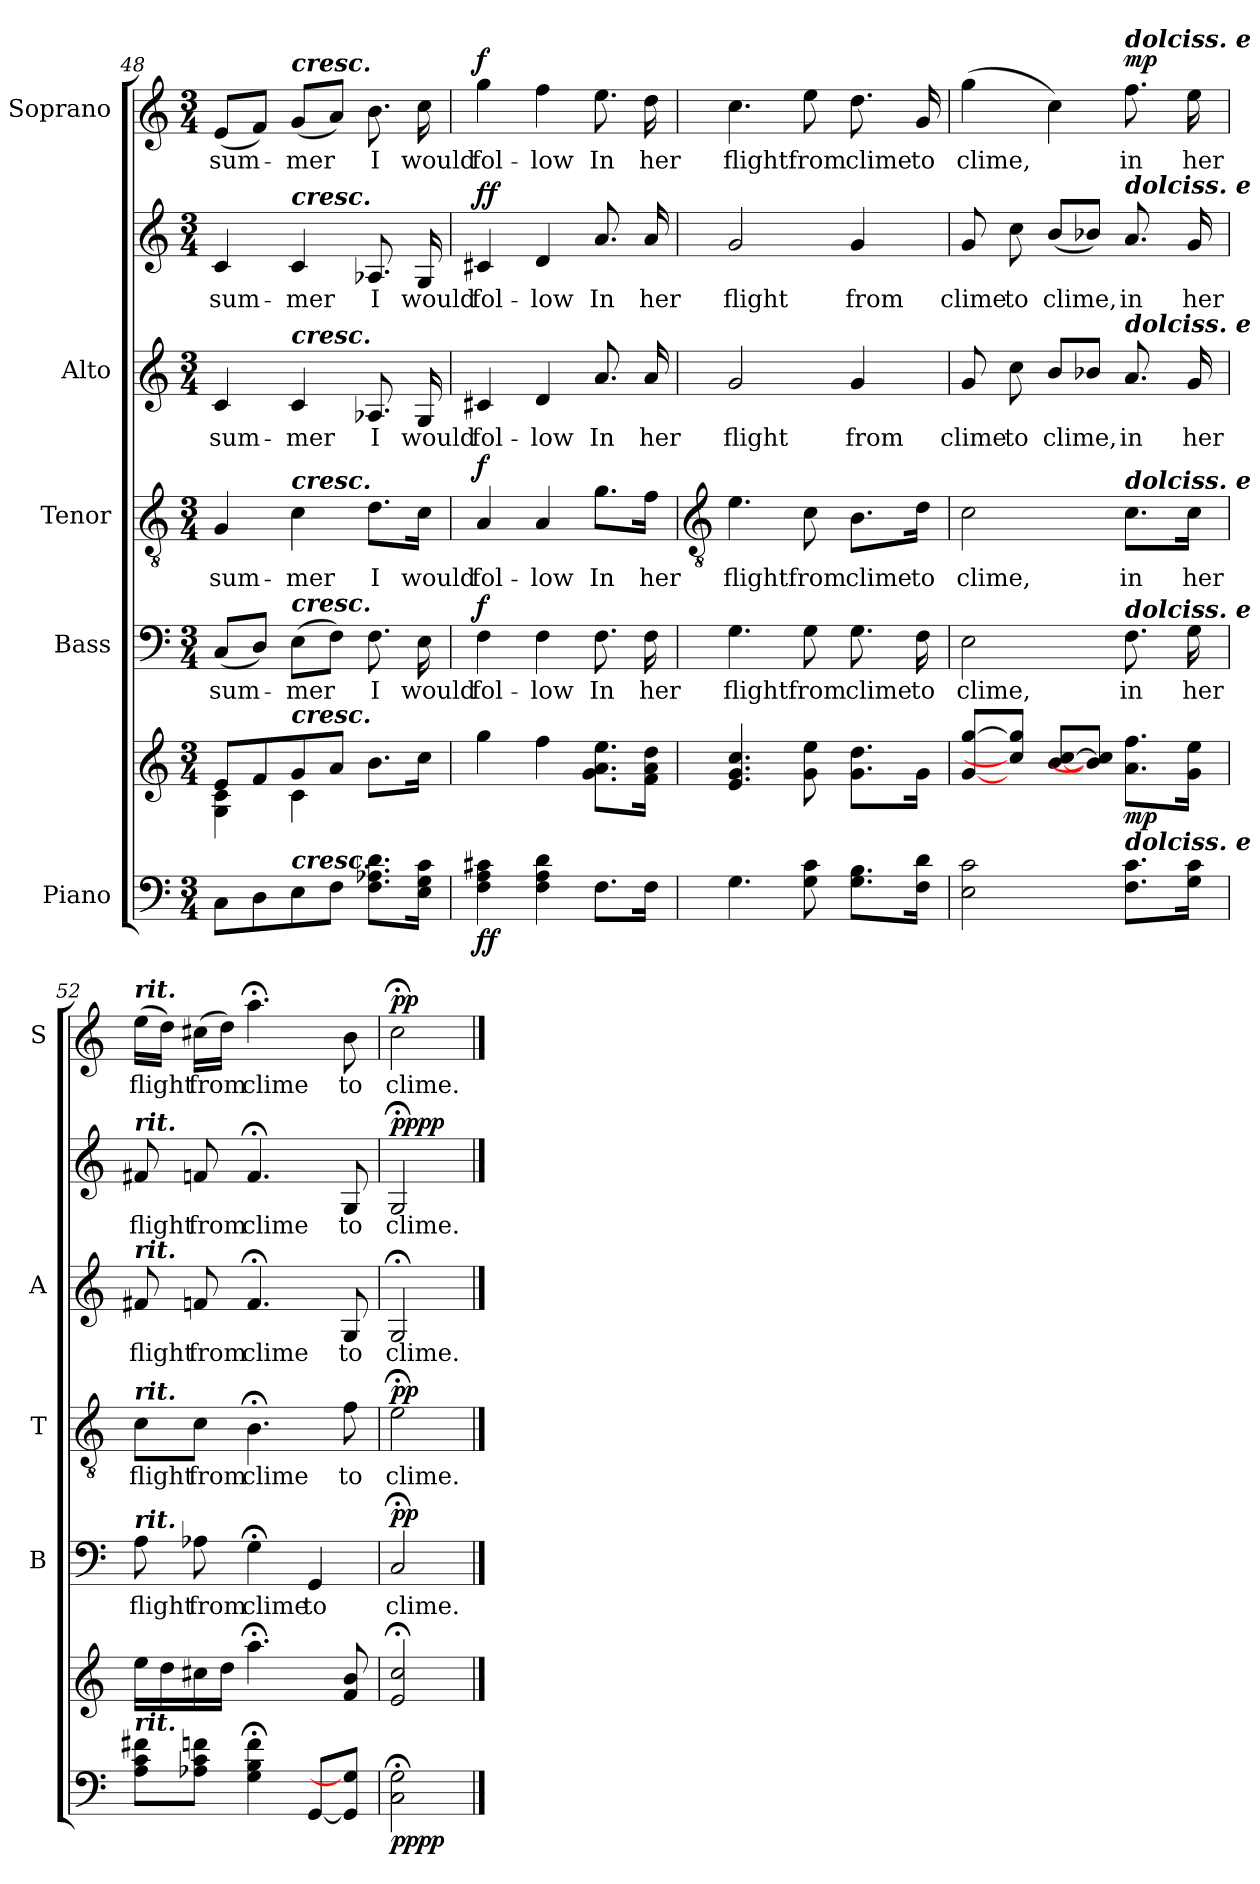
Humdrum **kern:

**kern	**kern	**dynam	**kern	**text	**dynam	**kern	**text	**dynam	**kern	**text	**kern	**text	**dynam	**kern	**text	**dynam
*part5	*part5	*part5	*part4	*part4	*part4	*part3	*part3	*part3	*part2	*part2	*part2	*part2	*part2	*part1	*part1	*part1
*staff7	*staff6	*staff6/7	*staff5	*staff5	*staff5	*staff4	*staff4	*staff4	*staff3	*staff3	*staff2	*staff2	*staff2/3	*staff1	*staff1	*staff1
*I"Piano	*	*	*I"Bass	*	*	*I"Tenor	*	*	*I"Alto	*	*	*	*	*I"Soprano	*	*
*	*	*	*I'B	*	*	*I'T	*	*	*I'A	*	*	*	*	*I'S	*	*
*clefF4	*clefG2	*	*clefF4	*	*	*clefGv2	*	*	*	*	*clefG2	*	*	*clefG2	*	*
*k[]	*k[]	*	*k[]	*	*	*k[]	*	*	*k[]	*	*k[]	*	*	*k[]	*	*
*C:	*C:	*	*C:	*	*	*C:	*	*	*C:	*	*C:	*	*	*C:	*	*
*M3/4	*M3/4	*	*M3/4	*	*	*M3/4	*	*	*M3/4	*	*M3/4	*	*	*M3/4	*	*
=48	=48	=48	=48	=48	=48	=48	=48	=48	=48	=48	=48	=48	=48	=48	=48	=48
*	*^	*	*	*	*	*	*	*	*	*	*	*	*	*	*	*
!	!	!	!	!	!LO:LY:b	!	!	!LO:LY:b	!	!	!LO:LY:b	!	!LO:LY:b	!	!	!LO:LY:b	!
8CL	8eL	4G\ 4c\	.	(<8CL	sum-	.	4G	sum-	.	4c	sum-	4c	sum-	.	(<8eL	sum-	.
8D	8f	.	.	8DJ)	.	.	.	.	.	.	.	.	.	.	8fJ)	.	.
!	!	!	!	!	!	!	!	!	!	!	!	!	!	!	!LO:TX:a:Bi:t=cresc.	!	!
!	!	!	!	!	!	!	!	!	!	!	!	!LO:TX:a:Bi:t=cresc.	!	!	!	!	!
!	!	!	!	!	!	!	!	!	!	!LO:TX:a:Bi:t=cresc.	!	!	!	!	!	!	!
!	!	!	!	!	!	!	!LO:TX:a:Bi:t=cresc.	!	!	!	!	!	!	!	!	!	!
!	!	!	!	!LO:TX:a:Bi:t=cresc.	!	!	!	!	!	!	!	!	!	!	!	!	!
!	!LO:TX:a:Bi:t=cresc.	!	!	!	!	!	!	!	!	!	!	!	!	!	!	!	!
!LO:TX:a:Bi:t=cresc.	!	!	!	!	!	!	!	!	!	!	!	!	!	!	!	!	!
!	!	!	!	!	!LO:LY:b	!	!	!LO:LY:b	!	!	!LO:LY:b	!	!LO:LY:b	!	!	!LO:LY:b	!
8E	8g	4c\	.	(>8EL	mer	.	4c	-mer	.	4c	-mer	4c	-mer	.	(<8gL	mer	.
8FJ	8aJ	.	.	8FJ)	.	.	.	.	.	.	.	.	.	.	8aJ)	.	.
!	!	!	!	!	!LO:LY:b	!	!	!LO:LY:b	!	!	!LO:LY:b	!	!LO:LY:b	!	!	!LO:LY:b	!
8.F 8.A-X 8.dL	8.bL	4ryy	.	8.F	I	.	8.d\L	I	.	8.A-X	I	8.A-X	I	.	8.b	I	.
!	!	!	!	!	!LO:LY:b	!	!	!LO:LY:b	!	!	!LO:LY:b	!	!LO:LY:b	!	!	!LO:LY:b	!
16E 16G 16cJ	16ccJ	.	.	16E	would	.	16c\Jk	would	.	16G	would	16G	would	.	16cc	would	.
*	*v	*v	*	*	*	*	*	*	*	*	*	*	*	*	*	*	*
=49	=49	=49	=49	=49	=49	=49	=49	=49	=49	=49	=49	=49	=49	=49	=49	=49
!	!	!LO:DY:b=2	!	!LO:LY:b	!	!	!LO:LY:b	!	!	!LO:LY:b	!	!LO:LY:b	!	!	!LO:LY:b	!
!	!	!LO:DY:n=1:b	!	!	!LO:DY:b	!	!	!LO:DY:b	!	!	!	!	!LO:DY:b=2	!	!	!
!	!	!	!	!	!	!	!	!	!	!	!	!	!LO:DY:n=1:b	!	!	!LO:DY:b
4F 4A 4c#X	4gg	f f	4F	fol-	f	4A	fol-	f	4c#X	fol-	4c#X	fol-	f f	4gg	fol-	f
!	!	!	!	!LO:LY:b	!	!	!LO:LY:b	!	!	!LO:LY:b	!	!LO:LY:b	!	!	!LO:LY:b	!
4F 4A 4d	4ff	.	4F	-low	.	4A	-low	.	4d	-low	4d	-low	.	4ff	-low	.
!	!	!	!	!LO:LY:b	!	!	!LO:LY:b	!	!	!LO:LY:b	!	!LO:LY:b	!	!	!LO:LY:b	!
8.FL	8.g 8.a 8.eeL	.	8.F	In	.	8.g\L	In	.	8.a	In	8.a	In	.	8.ee	In	.
!	!	!	!	!LO:LY:b	!	!	!LO:LY:b	!	!	!LO:LY:b	!	!LO:LY:b	!	!	!LO:LY:b	!
16FJ	16f 16a 16ddJ	.	16F	her	.	16f\Jk	her	.	16a	her	16a	her	.	16dd	her	.
!!LO:LB:g=z
=50	=50	=50	=50	=50	=50	=50	=50	=50	=50	=50	=50	=50	=50	=50	=50	=50
*	*	*	*	*	*	*clefGv2	*	*	*	*	*	*	*	*	*	*
!	!	!	!	!LO:LY:b	!	!	!LO:LY:b	!	!	!LO:LY:b	!	!LO:LY:b	!	!	!LO:LY:b	!
4.G	4.e 4.g 4.cc	.	4.G	flight	.	4.e	flight	.	2g	flight	2g	flight	.	4.cc	flight	.
!	!	!	!	!LO:LY:b	!	!	!LO:LY:b	!	!	!	!	!	!	!	!LO:LY:b	!
8G 8c	8g 8ee	.	8G	from	.	8c	from	.	.	.	.	.	.	8ee	from	.
!	!	!	!	!LO:LY:b	!	!	!LO:LY:b	!	!	!LO:LY:b	!	!LO:LY:b	!	!	!LO:LY:b	!
8.G 8.BL	8.g 8.ddL	.	8.G	clime	.	8.B\L	clime	.	4g	from	4g	from	.	8.dd	clime	.
!	!	!	!	!LO:LY:b	!	!	!LO:LY:b	!	!	!	!	!	!	!	!LO:LY:b	!
16F 16dJ	16gJ	.	16F	to	.	16d\Jk	to	.	.	.	.	.	.	16g	to	.
=51	=51	=51	=51	=51	=51	=51	=51	=51	=51	=51	=51	=51	=51	=51	=51	=51
!	!	!	!	!LO:LY:b	!	!	!LO:LY:b	!	!	!LO:LY:b	!	!LO:LY:b	!	!	!LO:LY:b	!
2E 2c	[8g/ [8gg/L	.	2E	clime,	.	2c	clime,	.	8g	clime	8g	clime	.	(>4gg	clime,	.
!	!	!	!	!	!	!	!	!	!	!LO:LY:b	!	!LO:LY:b	!	!	!	!
.	8cc] 8gg]J	.	.	.	.	.	.	.	8cc	to	8cc	to	.	.	.	.
!	!	!	!	!	!	!	!	!	!	!LO:LY:b	!	!LO:LY:b	!	!	!	!
.	[8b/ [8cc/L	.	.	.	.	.	.	.	8b/L	clime,	(<8b/L	clime,	.	4cc)	.	.
.	8b-] 8cc]J	.	.	.	.	.	.	.	8b-X/J	.	8b-X/J)	.	.	.	.	.
!	!	!	!	!	!	!	!	!	!	!	!	!	!	!LO:TX:a:Bi:t=dolciss. e	!	!
!	!	!	!	!	!	!	!	!	!	!	!LO:TX:a:Bi:t=dolciss. e	!	!	!	!	!
!	!	!	!	!	!	!	!	!	!LO:TX:a:Bi:t=dolciss. e	!	!	!	!	!	!	!
!	!	!	!	!	!	!LO:TX:a:Bi:t=dolciss. e	!	!	!	!	!	!	!	!	!	!
!	!	!	!LO:TX:a:Bi:t=dolciss. e	!	!	!	!	!	!	!	!	!	!	!	!	!
!LO:TX:a:Bi:t=dolciss. e	!	!	!	!	!	!	!	!	!	!	!	!	!	!	!	!
!	!	!LO:DY:b	!	!LO:LY:b	!	!	!LO:LY:b	!	!	!LO:LY:b	!	!LO:LY:b	!LO:DY:b=2	!	!LO:LY:b	!
!	!	!	!	!	!	!	!	!	!	!	!	!	!LO:DY:n=1:b	!	!	!LO:DY:b
8.F 8.cL	8.a 8.ffL	mp	8.F	in	.	8.c\L	in	.	8.a	in	8.a	in	mp mp	8.ff	in	mp
!	!	!	!	!LO:LY:b	!	!	!LO:LY:b	!	!	!LO:LY:b	!	!LO:LY:b	!	!	!LO:LY:b	!
16G 16cJ	16g 16eeJ	.	16G	her	.	16c\Jk	her	.	16g	her	16g	her	.	16ee	her	.
=52	=52	=52	=52	=52	=52	=52	=52	=52	=52	=52	=52	=52	=52	=52	=52	=52
!	!	!	!	!	!	!	!	!	!	!	!	!	!	!LO:TX:a:Bi:t=rit.	!	!
!	!	!	!	!	!	!	!	!	!	!	!LO:TX:a:Bi:t=rit.	!	!	!	!	!
!	!	!	!	!	!	!	!	!	!LO:TX:a:Bi:t=rit.	!	!	!	!	!	!	!
!	!	!	!	!	!	!LO:TX:a:Bi:t=rit.	!	!	!	!	!	!	!	!	!	!
!	!	!	!LO:TX:a:Bi:t=rit.	!	!	!	!	!	!	!	!	!	!	!	!	!
!LO:TX:a:Bi:t=rit.	!	!	!	!	!	!	!	!	!	!	!	!	!	!	!	!
!	!	!	!	!LO:LY:b	!	!	!LO:LY:b	!	!	!LO:LY:b	!	!LO:LY:b	!	!	!LO:LY:b	!
8A 8c 8f#XL	16eeLL	.	8A	flight	.	8c\L	flight	.	8f#X	flight	8f#X	flight	.	(>16eeLL	flight	.
.	16dd	.	.	.	.	.	.	.	.	.	.	.	.	16ddJJ)	.	.
!	!	!	!	!LO:LY:b	!	!	!LO:LY:b	!	!	!LO:LY:b	!	!LO:LY:b	!	!	!LO:LY:b	!
8A-X 8c 8fnJ	16cc#X	.	8A-X	from	.	8c\J	from	.	8fn	from	8fn	from	.	(>16cc#XLL	from	.
.	16ddJJ	.	.	.	.	.	.	.	.	.	.	.	.	16ddJJ)	.	.
!	!	!	!	!LO:LY:b	!	!	!LO:LY:b	!	!	!LO:LY:b	!	!LO:LY:b	!	!	!LO:LY:b	!
4G;< 4B;< 4f;<	4.aa;<	.	4G;<	clime	.	4.B;<	clime	.	4.f;<	clime	4.f;<	clime	.	4.aa;<	clime	.
!	!	!	!	!LO:LY:b	!	!	!	!	!	!	!	!	!	!	!	!
[8GGL	.	.	4GG	to	.	.	.	.	.	.	.	.	.	.	.	.
!	!	!	!	!	!	!	!LO:LY:b	!	!	!LO:LY:b	!	!LO:LY:b	!	!	!LO:LY:b	!
8GG] 8G]J	8f 8b	.	.	.	.	8f	to	.	8G	to	8G	to	.	8b	to	.
=53	=53	=53	=53	=53	=53	=53	=53	=53	=53	=53	=53	=53	=53	=53	=53	=53
!	!	!LO:DY:b=2	!	!LO:LY:b	!	!	!LO:LY:b	!	!	!LO:LY:b	!	!LO:LY:b	!	!	!LO:LY:b	!
!	!	!LO:DY:n=1:b	!	!	!LO:DY:b	!	!	!LO:DY:b	!	!	!	!	!LO:DY:b=2	!	!	!
!	!	!	!	!	!	!	!	!	!	!	!	!	!LO:DY:n=1:b	!	!	!LO:DY:b
2C;< 2G;<	2e;< 2cc;<	pp pp	2C;<	clime.	pp	2e;<	clime.	pp	2G;<	clime.	2G;<	clime.	pp pp	2cc;<	clime.	pp
==	==	==	==	==	==	==	==	==	==	==	==	==	==	==	==	==
*-	*-	*-	*-	*-	*-	*-	*-	*-	*-	*-	*-	*-	*-	*-	*-	*-
